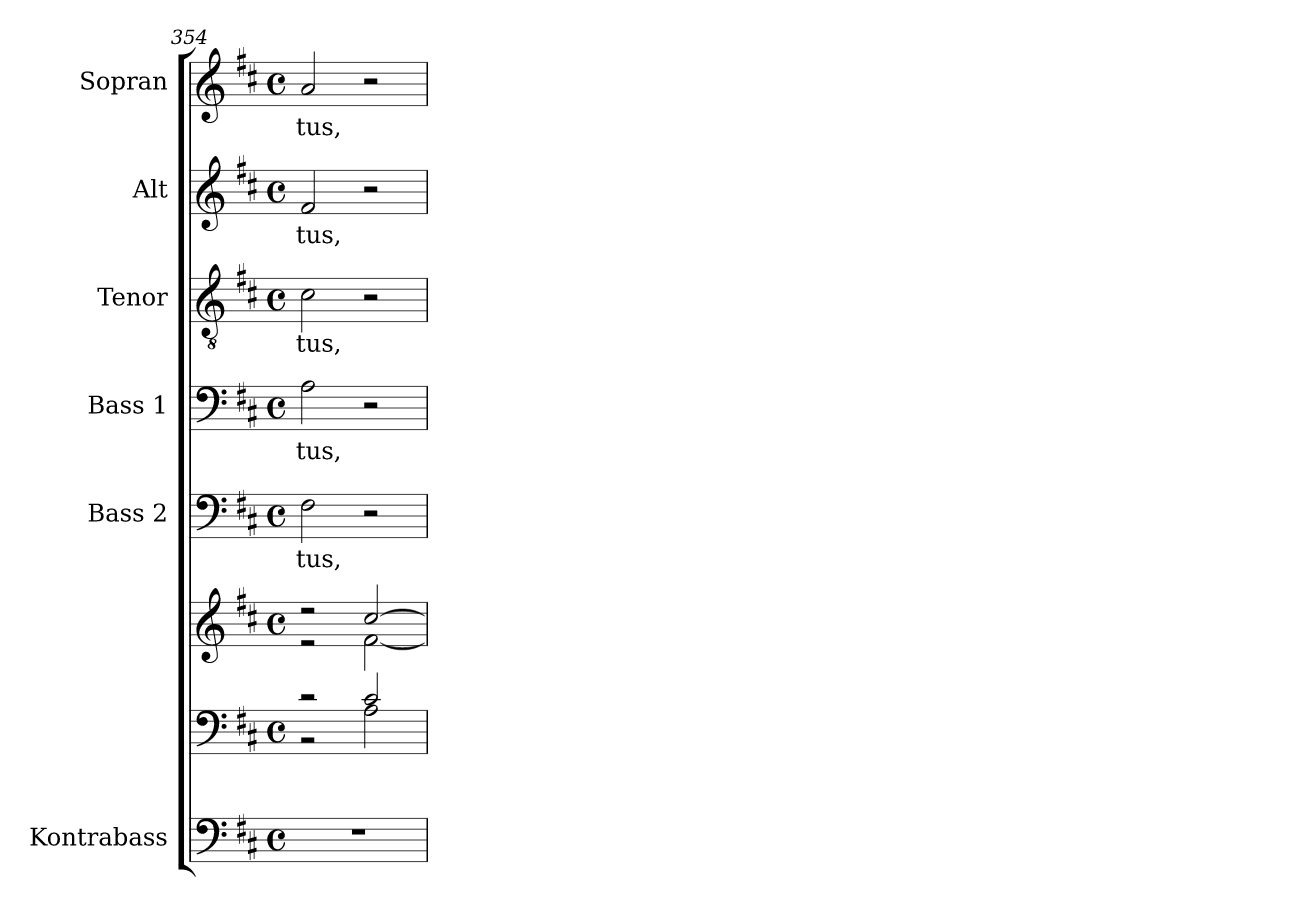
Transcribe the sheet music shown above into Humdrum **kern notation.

**kern	**kern	**kern	**kern	**text	**kern	**text	**kern	**text	**kern	**text	**kern	**text
*part7	*part6	*part6	*part5	*part5	*part4	*part4	*part3	*part3	*part2	*part2	*part1	*part1
*staff8	*staff7	*staff6	*staff5	*staff5	*staff4	*staff4	*staff3	*staff3	*staff2	*staff2	*staff1	*staff1
*I"Kontrabass	*	*	*I"Bass 2	*	*I"Bass 1	*	*I"Tenor	*	*I"Alt	*	*I"Sopran	*
*I'Kb.	*	*	*I'B. 2	*	*I'B. 1	*	*I'T.	*	*I'A.	*	*I'S.	*
*clefF4	*clefF4	*clefG2	*clefF4	*	*clefF4	*	*clefGv2	*	*clefG2	*	*clefG2	*
*ITrd7c12	*	*	*	*	*	*	*	*	*	*	*	*
*k[f#c#]	*k[f#c#]	*k[f#c#]	*k[f#c#]	*	*k[f#c#]	*	*k[f#c#]	*	*k[f#c#]	*	*k[f#c#]	*
*D:	*D:	*D:	*D:	*	*D:	*	*D:	*	*D:	*	*D:	*
*M4/4	*M4/4	*M4/4	*M4/4	*	*M4/4	*	*M4/4	*	*M4/4	*	*M4/4	*
*met(c)	*met(c)	*met(c)	*met(c)	*	*met(c)	*	*met(c)	*	*met(c)	*	*met(c)	*
=354	=354	=354	=354	=354	=354	=354	=354	=354	=354	=354	=354	=354
*	*^	*^	*	*	*	*	*	*	*	*	*	*
!	!	!	!	!	!	!LO:LY:b	!	!LO:LY:b	!	!LO:LY:b	!	!LO:LY:b	!	!LO:LY:b
1r	2r	2r	2r	2r	2F#\	-tus,	2A\	-tus,	2c#\	-tus,	2f#/	-tus,	2a/	-tus,
.	2c#/	2A\	[>2cc#/	[<2f#\	2r	.	2r	.	2r	.	2r	.	2r	.
*	*v	*v	*	*	*	*	*	*	*	*	*	*	*	*
*	*	*v	*v	*	*	*	*	*	*	*	*	*	*
=	=	=	=	=	=	=	=	=	=	=	=	=
*-	*-	*-	*-	*-	*-	*-	*-	*-	*-	*-	*-	*-
